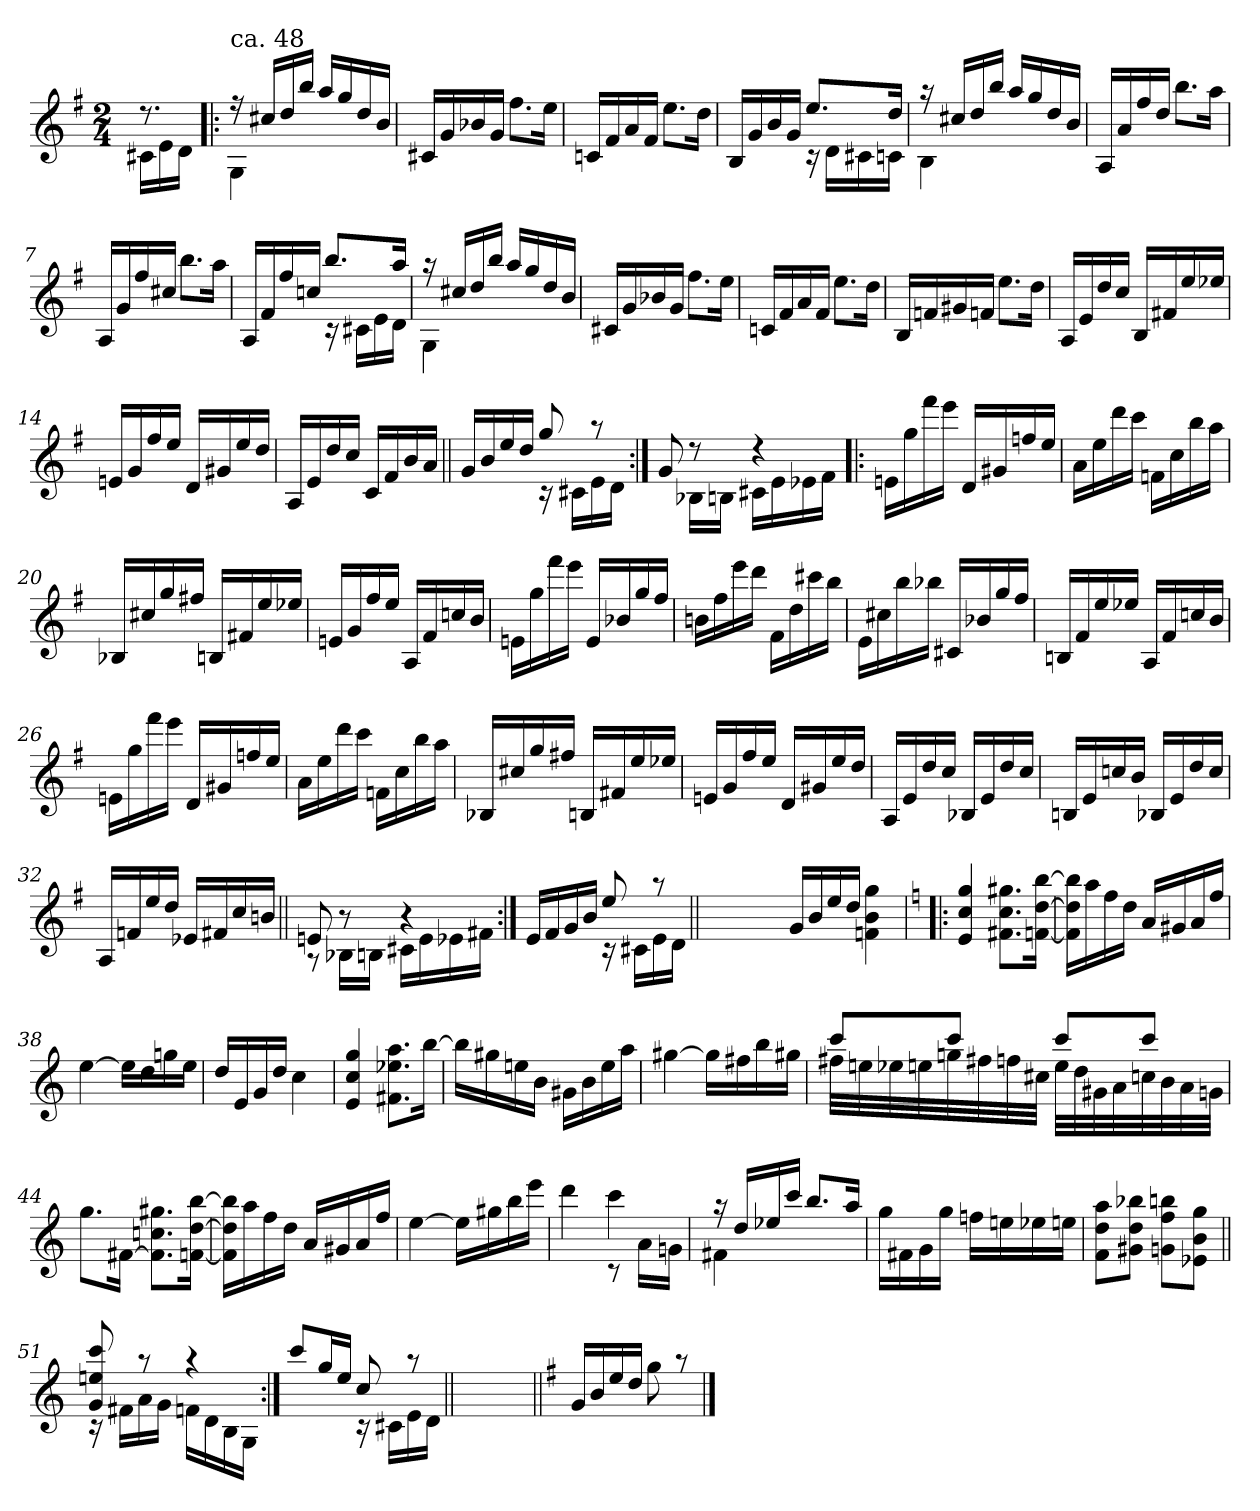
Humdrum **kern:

**kern
*part1
*staff1
*clefG2
*k[f#]
*G:
*M2/4
=
*^
8.r	16c#X!\LL
.	16e!\
.	16d!\JJ
=1!|:	=1!|:
*	*^
!LO:TX:a:t=ca. 48	!	!
16r	4G!\	4ryy
16cc#X/LL	.	.
16dd/	.	.
16bb/JJ	.	.
16aa/LL	4ryy	4ryy
16gg/	.	.
16dd/	.	.
16b/JJ	.	.
*	*v	*v
=2	=2
16c#X/LL	2ryy
16g/	.
16b-X/	.
16g/JJ	.
8.ff#\L	.
16ee\Jk	.
=3	=3
16cn/LL	2ryy
16f#/	.
16a/	.
16f#/JJ	.
8.ee\L	.
16dd\Jk	.
!!LO:LB:g=z	!!
=4	=4
*	*^
16B/LL	4ryy	2ryy
16g/	.	.
16b/	.	.
16g/JJ	.	.
8.ee/L	16rc	.
.	16d!\LL	.
.	16c#X!\	.
16dd/Jk	16cn!\JJ	.
=5	=5	=5
16raa	4B!\	4ryy
16cc#X/LL	.	.
16dd/	.	.
16bb/JJ	.	.
16aa/LL	4ryy	4ryy
16gg/	.	.
16dd/	.	.
16b/JJ	.	.
*	*v	*v
=6	=6
16A/LL	2ryy
16a/	.
16ff#/	.
16dd/JJ	.
8.bb\L	.
16aa\Jk	.
=7	=7
16A/LL	2ryy
16g/	.
16ff#/	.
16cc#X/JJ	.
8.bb\L	.
16aa\Jk	.
!!LO:LB:g=z	!!
=8	=8
*	*^
16A/LL	4ryy	4ryy
16f#/	.	.
16ff#/	.	.
16ccn/JJ	.	.
8.bb/L	16rc	4ryy
.	16c#X!\LL	.
.	16e!\	.
16aa/Jk	16d!\JJ	.
=9	=9	=9
16raa	4G!\	2ryy
16cc#X/LL	.	.
16dd/	.	.
16bb/JJ	.	.
16aa/LL	4ryy	.
16gg/	.	.
16dd/	.	.
16b/JJ	.	.
*	*v	*v
=10	=10
16c#X/LL	2ryy
16g/	.
16b-X/	.
16g/JJ	.
8.ff#\L	.
16ee\Jk	.
=11	=11
16cn/LL	2ryy
16f#/	.
16a/	.
16f#/JJ	.
8.ee\L	.
16dd\Jk	.
!!LO:LB:g=z	!!
=12	=12
16B/LL	2ryy
16fn/	.
16g#X/	.
16fn/JJ	.
8.ee\L	.
16dd\Jk	.
=13	=13
16A/LL	4ryy
16e/	.
16dd/	.
16cc/JJ	.
16B/LL	4ryy
16f#X/	.
16ee/	.
16ee-X/JJ	.
=14	=14
16en/LL	4ryy
16g/	.
16ff#/	.
16ee/JJ	.
16d/LL	4ryy
16g#X/	.
16ee/	.
16dd/JJ	.
=15	=15
16A/LL	4ryy
16e/	.
16dd/	.
16cc/JJ	.
16c/LL	4ryy
16f#/	.
16b/	.
16a/JJ	.
!!LO:LB:g=z	!!
=16||	=16||
*	*^
16g/LL	4ryy	2ryy
16b/	.	.
16ee/	.	.
16dd/JJ	.	.
8gg/	16rc	.
.	16c#X!\LL	.
8raa	16e!\	.
.	16d!\JJ	.
=17:|!	=17:|!	=17:|!
8g/	8ryy	4ryy
8r	16B-X!\LL	.
.	16Bn!\JJ	.
4r	16c#X!\LL	4ryy
.	16e!\	.
.	16e-X!\	.
.	16f#!\JJ	.
*	*v	*v
=18!|:	=18!|:
16en\LL	4ryy
16gg\	.
16fff#\	.
16eee\JJ	.
16d/LL	4ryy
16g#X/	.
16ffn/	.
16ee/JJ	.
=19	=19
16a\LL	4ryy
16ee\	.
16ddd\	.
16ccc\JJ	.
16fn\LL	4ryy
16cc\	.
16bb\	.
16aa\JJ	.
!!LO:LB:g=z	!!
=20	=20
16B-X/LL	4ryy
16cc#X/	.
16gg/	.
16ff#X/JJ	.
16Bn/LL	4ryy
16f#X/	.
16ee/	.
16ee-X/JJ	.
=21	=21
16en/LL	4ryy
16g/	.
16ff#/	.
16ee/JJ	.
16A/LL	4ryy
16f#/	.
16ccn/	.
16b/JJ	.
=22	=22
16en\LL	4ryy
16gg\	.
16fff#\	.
16eee\JJ	.
16e/LL	4ryy
16b-X/	.
16gg/	.
16ff#/JJ	.
=23	=23
16bn\LL	2ryy
16ff#\	.
16eee\	.
16ddd\JJ	.
16f#\LL	.
16dd\	.
16ccc#X\	.
16bb\JJ	.
!!LO:LB:g=z	!!
=24	=24
16e\LL	4ryy
16cc#X\	.
16bb\	.
16bb-X\JJ	.
16c#X/LL	4ryy
16b-X/	.
16gg/	.
16ff#/JJ	.
=25	=25
16Bn/LL	2ryy
16f#/	.
16ee/	.
16ee-X/JJ	.
16A/LL	.
16f#/	.
16ccn/	.
16b/JJ	.
=26	=26
16en\LL	4ryy
16gg\	.
16fff#\	.
16eee\JJ	.
16d/LL	4ryy
16g#X/	.
16ffn/	.
16ee/JJ	.
=27	=27
16a\LL	4ryy
16ee\	.
16ddd\	.
16ccc\JJ	.
16fn\LL	4ryy
16cc\	.
16bb\	.
16aa\JJ	.
!!LO:LB:g=z	!!
=28	=28
16B-X/LL	4ryy
16cc#X/	.
16gg/	.
16ff#X/JJ	.
16Bn/LL	4ryy
16f#X/	.
16ee/	.
16ee-X/JJ	.
=29	=29
16en/LL	4ryy
16g/	.
16ff#/	.
16ee/JJ	.
16d/LL	4ryy
16g#X/	.
16ee/	.
16dd/JJ	.
=30	=30
16A/LL	4ryy
16e/	.
16dd/	.
16cc/JJ	.
16B-X/LL	4ryy
16e/	.
16dd/	.
16cc/JJ	.
=31	=31
16Bn/LL	4ryy
16e/	.
16ccn/	.
16b/JJ	.
16B-X/LL	4ryy
16e/	.
16dd/	.
16cc/JJ	.
!!LO:PB:g=z	!!
=32	=32
16A/LL	4ryy
16fn/	.
16ee/	.
16dd/JJ	.
16e-X/LL	4ryy
16f#X/	.
16cc/	.
16bn/JJ	.
=33||	=33||
*	*^
8en/	8rA	2ryy
8r	16B-X!\LL	.
.	16Bn!\JJ	.
4r	16c#X!\LL	.
.	16e!\	.
.	16e-X!\	.
.	16f#X!\JJ	.
=34:|!	=34:|!	=34:|!
16e/LL	4ryy	2ryy
16f#/	.	.
16g/	.	.
16b/JJ	.	.
8ee/	16rc	.
.	16c#X!\LL	.
8raa	16e!\	.
.	16d!\JJ	.
*v	*v	*v
=34X341||
2ryy
!!LO:LB:g=z
=35-
*^
16g/LL	4ryy
16b/	.
16ee/	.
16dd/JJ	.
4fn\ 4b\ 4gg\	4ryy
=36!|:	=36!|:
*k[]	*
*C:	*
4e/ 4cc/ 4gg/	4ryy
8.f#X\ 8.cc\ 8.gg#X\L	4ryy
[<16fn\ [<16dd\ [<16bb\Jk	.
=37	=37
16fn\] 16dd\] 16bb\]LL	2ryy
16aa\	.
16ff\	.
16dd\JJ	.
16a/LL	.
16g#X/	.
16a/	.
16ff/JJ	.
=38	=38
[<4ee\	2ryy
16ee\LL]	.
16dd\	.
16ggn\	.
16ee\JJ	.
!!LO:LB:g=z	!!
=39	=39
16dd/LL	2ryy
16e/	.
16g/	.
16dd/JJ	.
4cc\	.
=40	=40
4e/ 4cc/ 4gg/	4ryy
8.f#X\ 8.ee-X\ 8.aa\L	4ryy
[<16bb\Jk	.
=41	=41
16bb\LL]	4ryy
16gg#X\	.
16een\	.
16b\JJ	.
16g#X\LL	4ryy
16b\	.
16ee\	.
16aa\JJ	.
=42	=42
[<4gg#X\	4ryy
16gg#\LL]	4ryy
16ff#X\	.
16bb\	.
16gg#X\JJ	.
!!LO:LB:g=z	!!
=43	=43
*	*^
32ff#X\LLL	8ryy	8ccc!/L
32een\	.	.
32ee-X\	.	.
32een\	.	.
32ggn\	8ryy	8ccc!/J
32ff#X\	.	.
32ffn\	.	.
32cc#X\JJJ	.	.
32ee\LLL	8ryy	8ccc!/L
32dd\	.	.
32g#X\	.	.
32a\	.	.
32ccn\	8ryy	8ccc!/J
32b\	.	.
32a\	.	.
32gn\JJJ	.	.
*	*v	*v
=44	=44
8.gg\L	4ryy
[<16f#X\Jk	.
8.f#\] 8.ccn\ 8.gg#X\L	4ryy
[<16fn\ [<16dd\ [<16bb\Jk	.
=45	=45
16fn\] 16dd\] 16bb\]LL	2ryy
16aa\	.
16ff\	.
16dd\JJ	.
16a/LL	.
16g#X/	.
16a/	.
16ff/JJ	.
=46	=46
[<4ee\	2ryy
16ee\LL]	.
16gg#X\	.
16bb\	.
16eee\JJ	.
!!LO:LB:g=z	!!
=47	=47
*	*^
4ddd\	4ryy	2ryy
4ccc\	8rc	.
.	16a!\LL	.
.	16gn!\JJ	.
=48	=48	=48
16raa	4f#X!\	2ryy
16dd/LL	.	.
16ee-X/	.	.
16ccc/JJ	.	.
8.bb/L	4ryy	.
16aa/Jk	.	.
*	*v	*v
=49	=49
16gg\LL	4ryy
16f#X\	.
16g\	.
16gg\JJ	.
16ffn\LL	4ryy
16een\	.
16ee-X\	.
16een\JJ	.
=50	=50
8f\ 8dd\ 8aa\L	8ryy
8g#X\ 8dd\ 8bb-X\J	8ryy
8gn\ 8ff\ 8bbn\L	8ryy
8e-X\ 8b\ 8gg\J	8ryy
!!LO:LB:g=z	!!
=51||	=51||
*	*^
8g/ 8een/ 8ccc/	16rc	4ryy
.	16f#X!\LL	.
8raa	16a!\	.
.	16g!\JJ	.
4raa	16fn!\LL	4ryy
.	16d!\	.
.	16B!\	.
.	16G!\JJ	.
=52:|!	=52:|!	=52:|!
8ccc/L	4ryy	2ryy
16gg/L	.	.
16ee/JJ	.	.
8cc/	16rc	.
.	16c#X!\LL	.
8raa	16e!\	.
.	16d!\JJ	.
*v	*v	*v
=52X522||
2ryy
=53||
*k[f#]
*G:
*^
16g/LL	2ryy
16b/	.
16ee/	.
16dd/JJ	.
8gg\	.
8raa	.
*v	*v
==
*-
